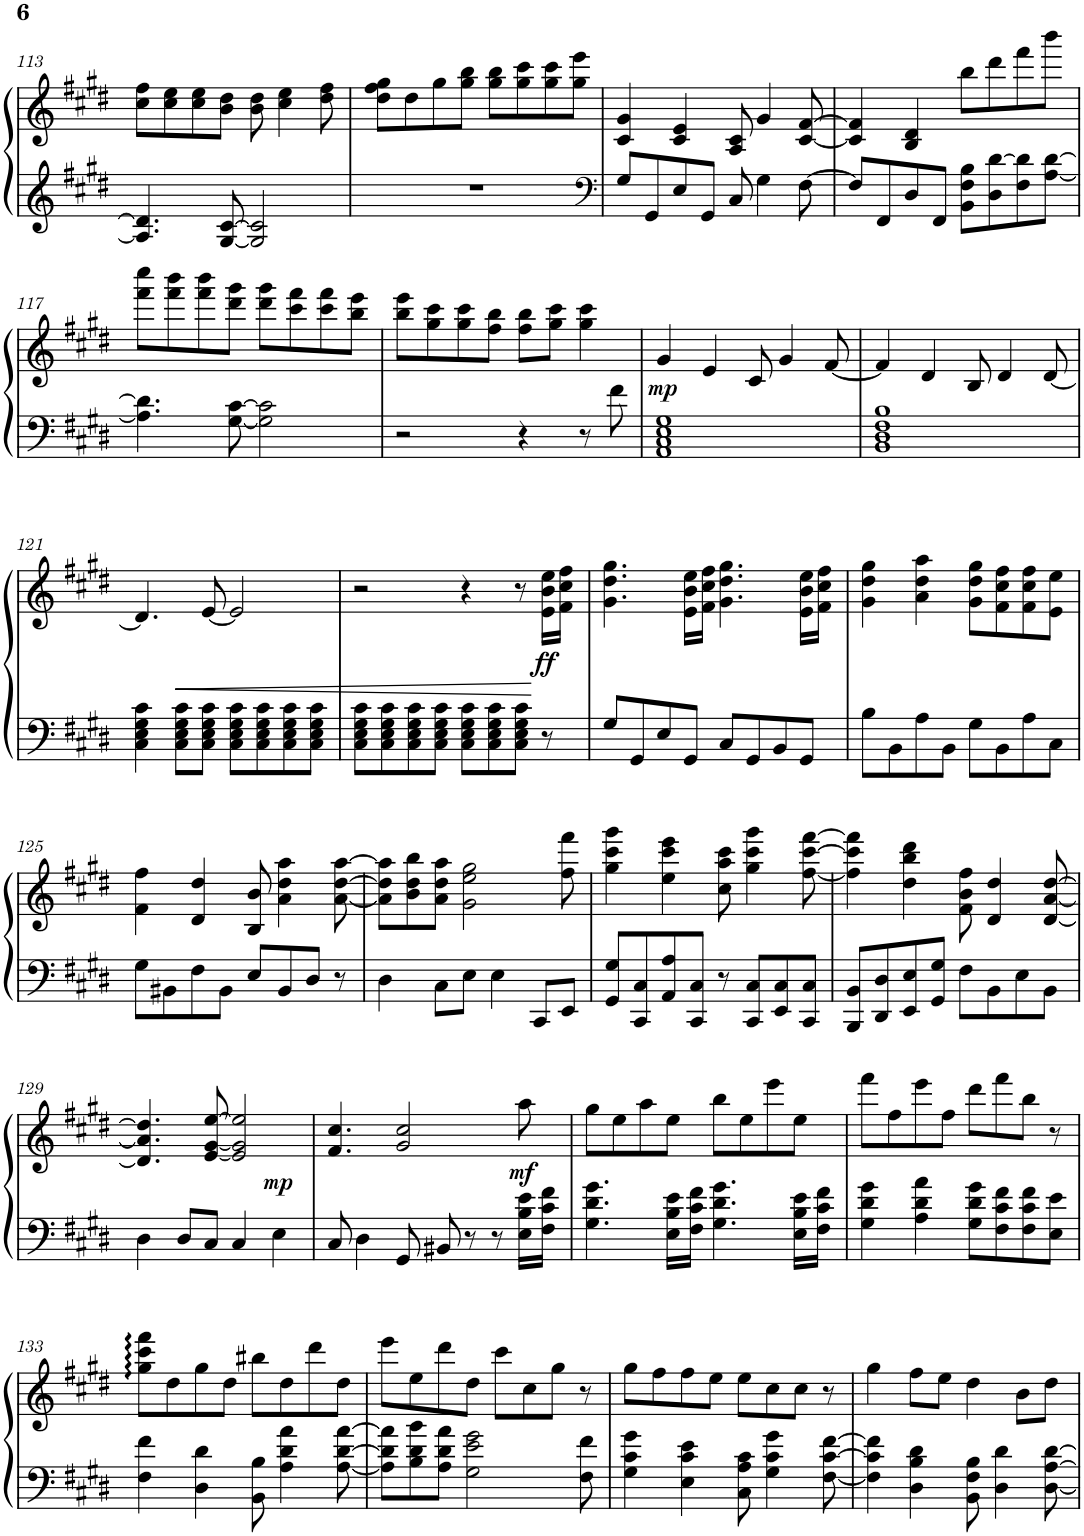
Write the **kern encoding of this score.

**kern	**kern	**dynam
*part1	*part1	*part1
*staff2	*staff1	*staff1/2
*I"Piano	*	*
*I'Pno.	*	*
!!LO:PB:g=z
*clefG2	*clefG2	*
*k[f#c#g#d#]	*k[f#c#g#d#]	*
*M4/4	*M4/4	*
=113	=113	=113
4.A/] 4.d#/]	8cc#\ 8ff#\L	.
.	8cc#\ 8ee\	.
.	8cc#\ 8ee\	.
[8G#/ [8c#/	8b\ 8dd#\J	.
2G#/] 2c#/]	8b\ 8dd#\	.
.	4cc#\ 4ee\	.
.	8dd#\ 8ff#\	.
=114	=114	=114
1r	8dd#\ 8ff#\ 8gg#\L	.
.	8dd#\	.
.	8gg#\	.
.	8gg#\ 8bb\J	.
.	8gg#\ 8bb\L	.
.	8gg#\ 8ccc#\	.
.	8gg#\ 8ccc#\	.
.	8gg#\ 8eee\J	.
=115	=115	=115
*clefF4	*	*
8G#/L	4c#/ 4g#/	.
8GG#/	.	.
8E/	4c#/ 4e/	.
8GG#/J	.	.
8C#/	8A/ 8c#/	.
4G#\	4g#/	.
[8F#\	[8c#/ [8f#/	.
=116	=116	=116
8F#/L]	4c#/] 4f#/]	.
8FF#/	.	.
8D#/	4B/ 4d#/	.
8FF#/J	.	.
8BB\ 8F#\ 8B\L	8bb\L	.
8D#\ [8d#\	8ddd#\	.
8F#\ 8d#\]	8fff#\	.
[8A\ [8d#\J	8bbb\J	.
!!LO:LB:g=z
=117	=117	=117
4.A\] 4.d#\]	8fff#\ 8cccc#\L	.
.	8fff#\ 8bbb\	.
.	8fff#\ 8bbb\	.
[8G#\ [8c#\	8ddd#\ 8ggg#\J	.
2G#\] 2c#\]	8ddd#\ 8ggg#\L	.
.	8ccc#\ 8fff#\	.
.	8ccc#\ 8fff#\	.
.	8bb\ 8eee\J	.
=118	=118	=118
2r	8bb\ 8eee\L	.
.	8gg#\ 8ccc#\	.
.	8gg#\ 8ccc#\	.
.	8ff#\ 8bb\J	.
4r	8ff#\ 8bb\L	.
.	8gg#\ 8ccc#\J	.
8r	4gg#\ 4ccc#\	.
8f#\	.	.
=119	=119	=119
!	!	!LO:DY:b
1AA 1C# 1E 1G#	4g#/	mp
.	4e/	.
.	8c#/	.
.	4g#/	.
.	[8f#/	.
=120	=120	=120
1BB 1D# 1F# 1B	4f#/]	.
.	4d#/	.
.	8B/	.
.	4d#/	.
.	[8d#/	.
!!LO:LB:g=z
=121	=121	=121
4C#\ 4E\ 4G#\ 4c#\	4.d#/]	.
8C#\ 8E\ 8G#\ 8c#\L	.	.
8C#\ 8E\ 8G#\ 8c#\J	[8e/	.
8C#\ 8E\ 8G#\ 8c#\L	2e/]	.
8C#\ 8E\ 8G#\ 8c#\	.	.
8C#\ 8E\ 8G#\ 8c#\	.	.
8C#\ 8E\ 8G#\ 8c#\J	.	.
=122	=122	=122
8C#\ 8E\ 8G#\ 8c#\L	2r	.
8C#\ 8E\ 8G#\ 8c#\	.	.
8C#\ 8E\ 8G#\ 8c#\	.	.
8C#\ 8E\ 8G#\ 8c#\J	.	.
8C#\ 8E\ 8G#\ 8c#\L	4r	.
8C#\ 8E\ 8G#\ 8c#\	.	.
8C#\ 8E\ 8G#\ 8c#\J	8r	.
!	!	!LO:DY:b
8r	16e\ 16b\ 16ee\LL	ff
.	16f#\ 16cc#\ 16ff#\JJ	.
=123	=123	=123
8G#/L	4.g#\ 4.dd#\ 4.gg#\	.
8GG#/	.	.
8E/	.	.
8GG#/J	16e\ 16b\ 16ee\LL	.
.	16f#\ 16cc#\ 16ff#\JJ	.
8C#/L	4.g#\ 4.dd#\ 4.gg#\	.
8GG#/	.	.
8BB/	.	.
8GG#/J	16e\ 16b\ 16ee\LL	.
.	16f#\ 16cc#\ 16ff#\JJ	.
=124	=124	=124
8B\L	4g#\ 4dd#\ 4gg#\	.
8BB\	.	.
8A\	4a\ 4dd#\ 4aa\	.
8BB\J	.	.
8G#\L	8g#\ 8dd#\ 8gg#\L	.
8BB\	8f#\ 8cc#\ 8ff#\	.
8A\	8f#\ 8cc#\ 8ff#\	.
8C#\J	8e\ 8ee\J	.
!!LO:LB:g=z
=125	=125	=125
8G#\L	4f#\ 4ff#\	.
8BB#X\	.	.
8F#\	4d#/ 4dd#/	.
8BB#\J	.	.
8E/L	8B/ 8b/	.
8BB#/	4a\ 4dd#\ 4aa\	.
8D#/J	.	.
8r	[8a\ [8dd#\ [8aa\	.
=126	=126	=126
4D#\	8a\] 8dd#\] 8aa\]L	.
.	8b\ 8dd#\ 8bb\	.
8C#\L	8a\ 8dd#\ 8aa\J	.
8E\J	2g#\ 2ee\ 2gg#\	.
4E\	.	.
8CC#/L	.	.
8EE/J	8ff#\ 8fff#\	.
=127	=127	=127
8GG#/ 8G#/L	4gg#\ 4ccc#\ 4ggg#\	.
8CC#/ 8C#/	.	.
8AA/ 8A/	4ee\ 4ccc#\ 4eee\	.
8CC#/ 8C#/J	.	.
8r	8cc#\ 8aa\ 8ccc#\	.
8CC#/ 8C#/L	4gg#\ 4ccc#\ 4ggg#\	.
8EE/ 8C#/	.	.
8CC#/ 8C#/J	[8ff#\ [8ccc#\ [8fff#\	.
=128	=128	=128
8BBB/ 8BB/L	4ff#\] 4ccc#\] 4fff#\]	.
8DD#/ 8D#/	.	.
8EE/ 8E/	4dd#\ 4bb\ 4ddd#\	.
8GG#/ 8G#/J	.	.
8F#\L	8f#\ 8b\ 8ff#\	.
8BB\	4d#/ 4dd#/	.
8E\	.	.
8BB\J	[8d#/ [8a/ [8dd#/	.
!!LO:LB:g=z
=129	=129	=129
4D#\	4.d#/] 4.a/] 4.dd#/]	.
8D#/L	.	.
8C#/J	[8e/ [8g#/ [8ee/	.
4C#/	2e/] 2g#/] 2ee/]	.
!	!	!LO:DY:a=2
4E\	.	mp
=130	=130	=130
8C#/	4.f#/ 4.cc#/	.
4D#\	.	.
8GG#/	2g#/ 2cc#/	.
8BB#X/	.	.
8r	.	.
8r	.	.
!	!	!LO:DY:a=2
16E\ 16B\ 16e\LL	8aa\	mf
16F#\ 16c#\ 16f#\JJ	.	.
=131	=131	=131
4.G#\ 4.d#\ 4.g#\	8gg#\L	.
.	8ee\	.
.	8aa\	.
16E\ 16B\ 16e\LL	8ee\J	.
16F#\ 16c#\ 16f#\JJ	.	.
4.G#\ 4.d#\ 4.g#\	8bb\L	.
.	8ee\	.
.	8eee\	.
16E\ 16B\ 16e\LL	8ee\J	.
16F#\ 16c#\ 16f#\JJ	.	.
=132	=132	=132
4G#\ 4d#\ 4g#\	8fff#\L	.
.	8ff#\	.
4A\ 4d#\ 4a\	8eee\	.
.	8ff#\J	.
8G#\ 8d#\ 8g#\L	8ddd#\L	.
8F#\ 8c#\ 8f#\	8fff#\	.
8F#\ 8c#\ 8f#\	8bb\J	.
8E\ 8e\J	8r	.
!!LO:LB:g=z
=133	=133	=133
4F#\ 4f#\	8gg#\ 8ccc#\ 8fff#\L	.
.	8dd#\	.
4D#\ 4d#\	8gg#\	.
.	8dd#\J	.
8BB\ 8B\	8bb#X\L	.
4A\ 4d#\ 4a\	8dd#\	.
.	8ddd#\	.
[8A\ [8d#\ [8a\	8dd#\J	.
=134	=134	=134
8A\] 8d#\] 8a\]L	8eee\L	.
8B\ 8d#\ 8b\	8ee\	.
8A\ 8d#\ 8a\J	8ddd#\	.
2G#\ 2e\ 2g#\	8dd#\J	.
.	8ccc#\L	.
.	8cc#\	.
.	8gg#\J	.
8F#\ 8f#\	8r	.
=135	=135	=135
4G#\ 4c#\ 4g#\	8gg#\L	.
.	8ff#\	.
4E\ 4c#\ 4e\	8ff#\	.
.	8ee\J	.
8C#\ 8A\ 8c#\	8ee\L	.
4G#\ 4c#\ 4g#\	8cc#\	.
.	8cc#\J	.
[8F#\ [8c#\ [8f#\	8r	.
=136	=136	=136
4F#\] 4c#\] 4f#\]	4gg#\	.
4D#\ 4B\ 4d#\	8ff#\L	.
.	8ee\J	.
8BB\ 8F#\ 8B\	4dd#\	.
4D#\ 4d#\	.	.
.	8b\L	.
[8D#\ [8A\ [8d#\	8dd#\J	.
=	=	=
*-	*-	*-
